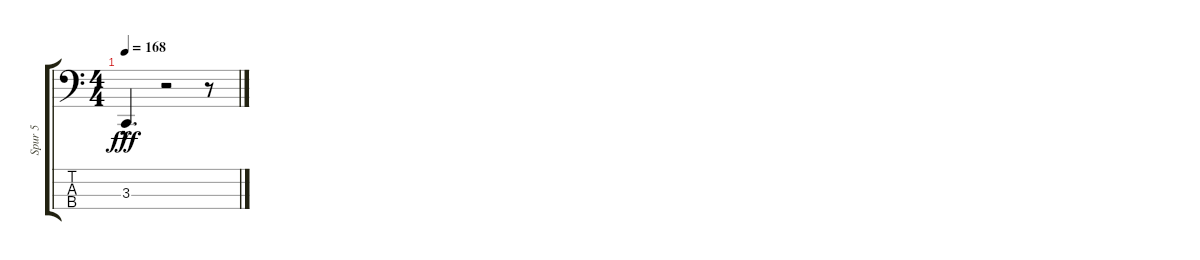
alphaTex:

\track ("Spur 5" "Spur 5") {instrument electricpiano1}
\staff {score tabs}
\tuning (G2 D2 A1 D1) {hide}
\ts (4 4)
\tempo 168
\clef f4
\ks c
3.3{hac}.4{d dy fff} r.2 r.8
